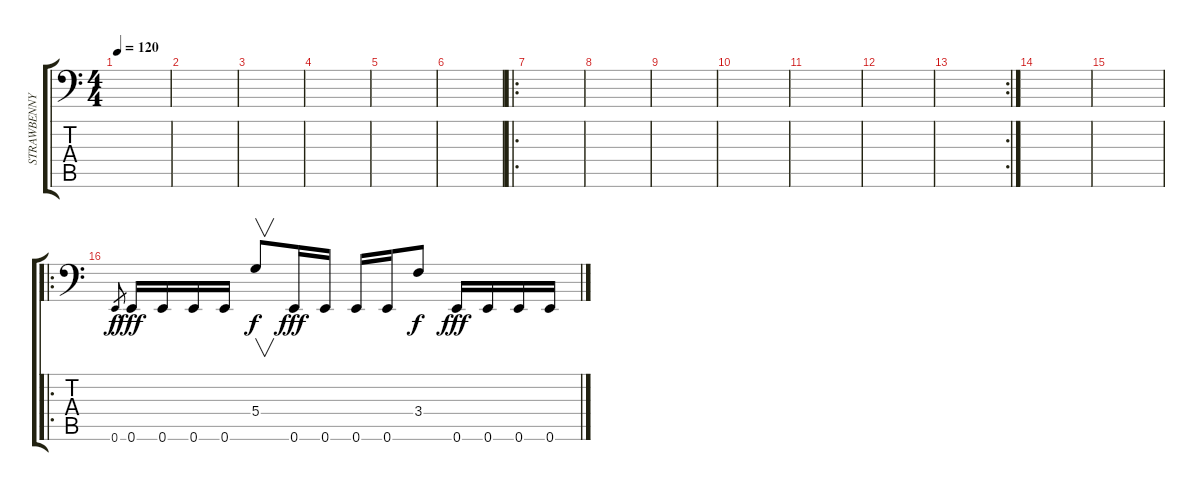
\track ("STRAWBENNY" "STRAWBENNY") {instrument slapbass1}
\staff {score tabs}
\tuning (E3 B2 G2 D2 A1 E1) {hide}
\ts (4 4)
\tempo 120
\clef f4
\ks c
|
|
|
|
|
|
\ro
|
|
|
|
|
|
\rc 2
|
|
|
\ro
0.6.8{gr} 0.6.16{dy fff} 0.6.16 0.6.16 0.6.16 5.4.8{v dy f} 0.6.16{dy fff} 0.6.16 0.6.16 0.6.16 3.4.8{dy f} 0.6.16{dy fff} 0.6.16 0.6.16 0.6.16
